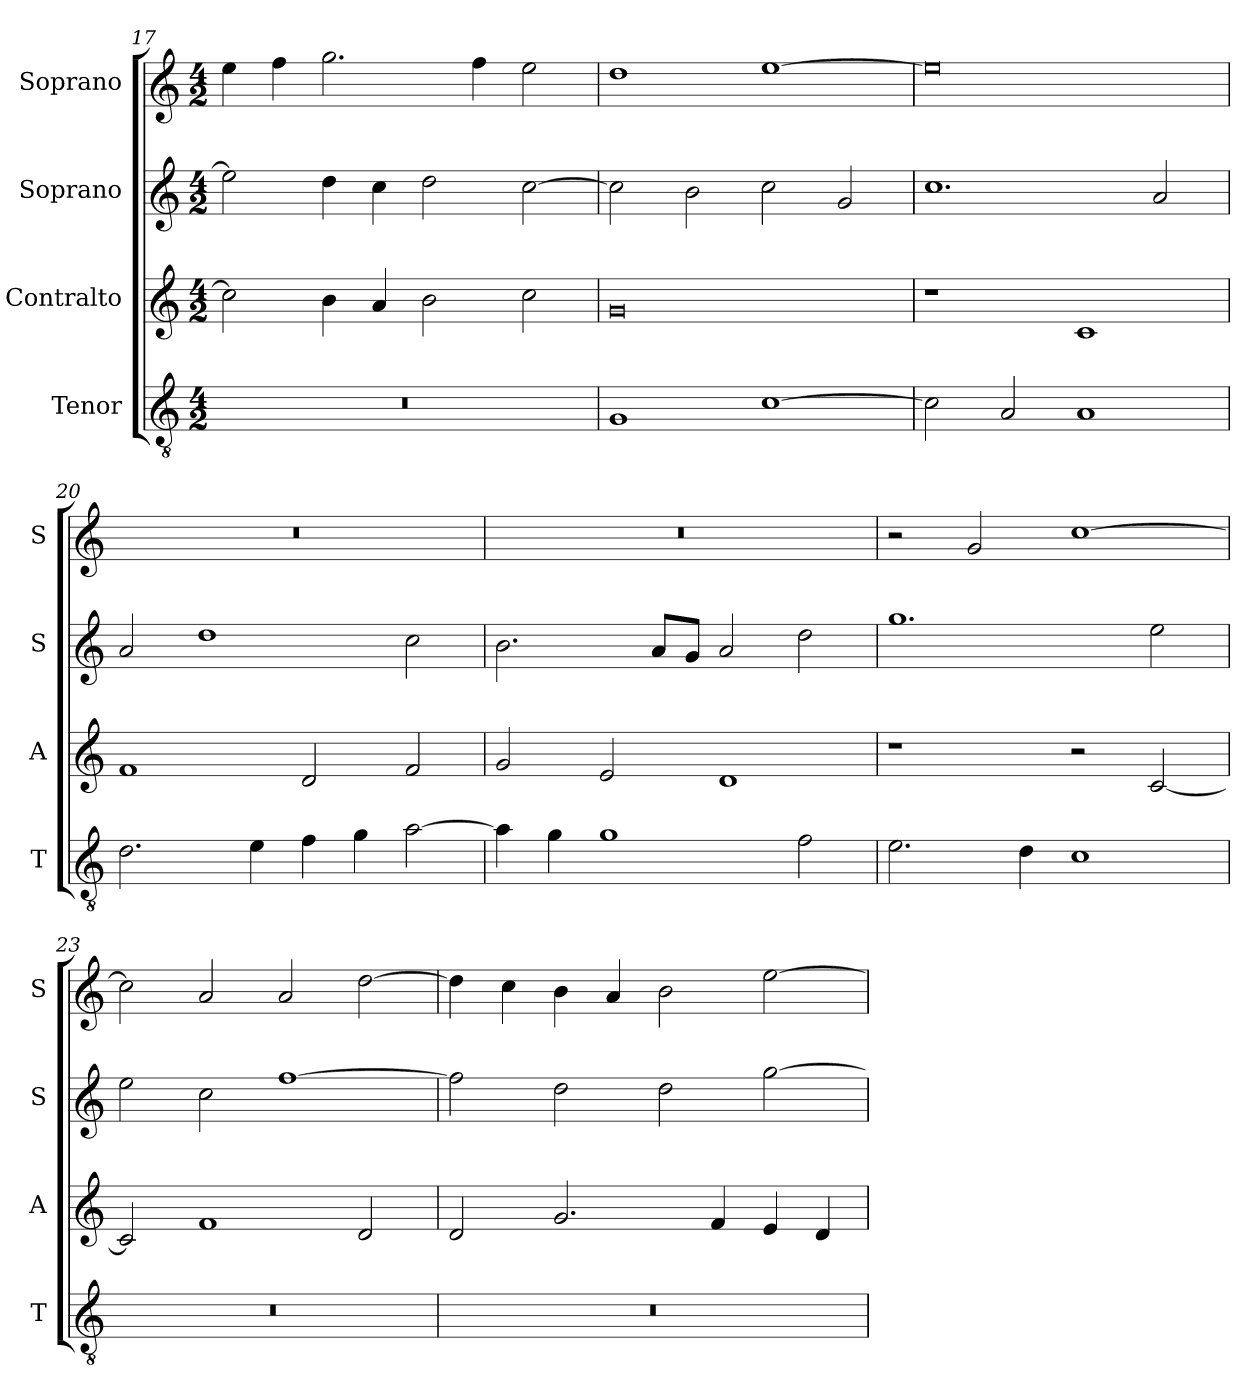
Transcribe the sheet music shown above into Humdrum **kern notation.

**kern	**kern	**kern	**kern
*part4	*part3	*part2	*part1
*staff4	*staff3	*staff2	*staff1
*I"Tenor	*I"Contralto	*I"Soprano	*I"Soprano
*I'T	*I'A	*I'S	*I'S
*clefGv2	*clefG2	*clefG2	*clefG2
*k[]	*k[]	*k[]	*k[]
*G:mix	*G:mix	*G:mix	*G:mix
*M4/2	*M4/2	*M4/2	*M4/2
=17	=17	=17	=17
0r	2cc]	2ee]	4ee
.	.	.	4ff
.	4b	4dd	2.gg
.	4a	4cc	.
.	2b	2dd	.
.	.	.	4ff
.	2cc	[2cc	2ee
=18	=18	=18	=18
1G	0g	2cc]	1dd
.	.	2b	.
[1c	.	2cc	[1ee
.	.	2g	.
=19	=19	=19	=19
2c]	1r	1.cc	0ee]
2A	.	.	.
1A	1c	.	.
.	.	2a	.
=20	=20	=20	=20
2.d	1f	2a	0r
.	.	1dd	.
4e	.	.	.
4f	2d	.	.
4g	.	.	.
[2a	2f	2cc	.
=21	=21	=21	=21
4a]	2g	2.b	0r
4g	.	.	.
1g	2e	.	.
.	.	8a/L	.
.	.	8g/J	.
.	1d	2a	.
2f	.	2dd	.
=22	=22	=22	=22
2.e	1r	1.gg	2r
.	.	.	2g
4d	.	.	.
1c	2r	.	[1cc
.	[2c	2ee	.
=23	=23	=23	=23
0r	2c]	2ee	2cc]
.	1f	2cc	2a
.	.	[1ff	2a
.	2d	.	[2dd
=24	=24	=24	=24
0r	2d	2ff]	4dd]
.	.	.	4cc
.	2.g	2dd	4b
.	.	.	4a
.	.	2dd	2b
.	4f	.	.
.	4e	[2gg	[2ee
.	4d	.	.
=	=	=	=
*-	*-	*-	*-
